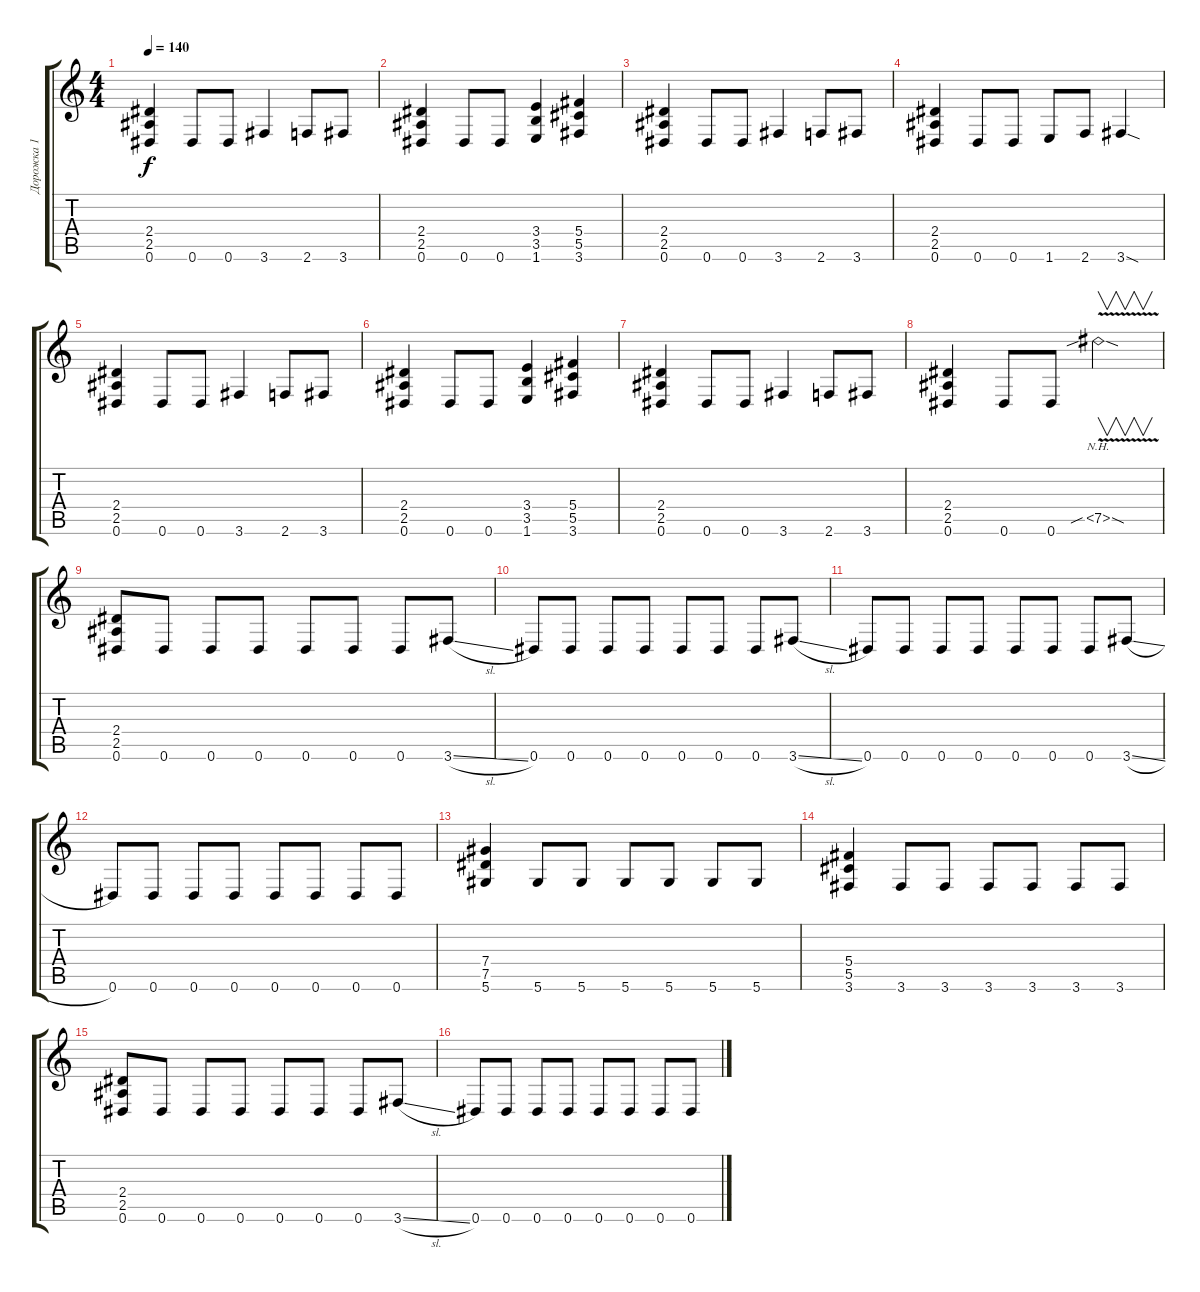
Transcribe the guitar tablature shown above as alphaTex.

\track ("Дорожка 1" "Дорожка 1") {instrument distortionguitar}
\staff {score tabs}
\tuning (Eb4 Bb3 Gb3 Db3 Ab2 Eb2) {hide}
\ts (4 4)
\tempo 140
\clef g2
\ks c
(2.4 2.5 0.6).4{dy f} 0.6.8 0.6.8 3.6.4 2.6.8 3.6.8 |
(2.4 2.5 0.6).4 0.6.8 0.6.8 (3.4 3.5 1.6).4 (5.4 5.5 3.6).4 |
(2.4 2.5 0.6).4 0.6.8 0.6.8 3.6.4 2.6.8 3.6.8 |
(2.4 2.5 0.6).4 0.6.8 0.6.8 1.6.8 2.6.8 3.6{sod}.4 |
(2.4 2.5 0.6).4 0.6.8 0.6.8 3.6.4 2.6.8 3.6.8 |
(2.4 2.5 0.6).4 0.6.8 0.6.8 (3.4 3.5 1.6).4 (5.4 5.5 3.6).4 |
(2.4 2.5 0.6).4 0.6.8 0.6.8 3.6.4 2.6.8 3.6.8 |
(2.4 2.5 0.6).4 0.6.8 0.6.8 7.5{nh v sib sod}.2{v} |
(2.4 2.5 0.6).8 0.6.8 0.6.8 0.6.8 0.6.8 0.6.8 0.6.8 3.6{sl}.8 |
0.6.8 0.6.8 0.6.8 0.6.8 0.6.8 0.6.8 0.6.8 3.6{sl}.8 |
0.6.8 0.6.8 0.6.8 0.6.8 0.6.8 0.6.8 0.6.8 3.6{sl}.8 |
0.6.8 0.6.8 0.6.8 0.6.8 0.6.8 0.6.8 0.6.8 0.6.8 |
(7.4 7.5 5.6).4 5.6.8 5.6.8 5.6.8 5.6.8 5.6.8 5.6.8 |
(5.4 5.5 3.6).4 3.6.8 3.6.8 3.6.8 3.6.8 3.6.8 3.6.8 |
(2.4 2.5 0.6).8 0.6.8 0.6.8 0.6.8 0.6.8 0.6.8 0.6.8 3.6{sl}.8 |
0.6.8 0.6.8 0.6.8 0.6.8 0.6.8 0.6.8 0.6.8 0.6.8
